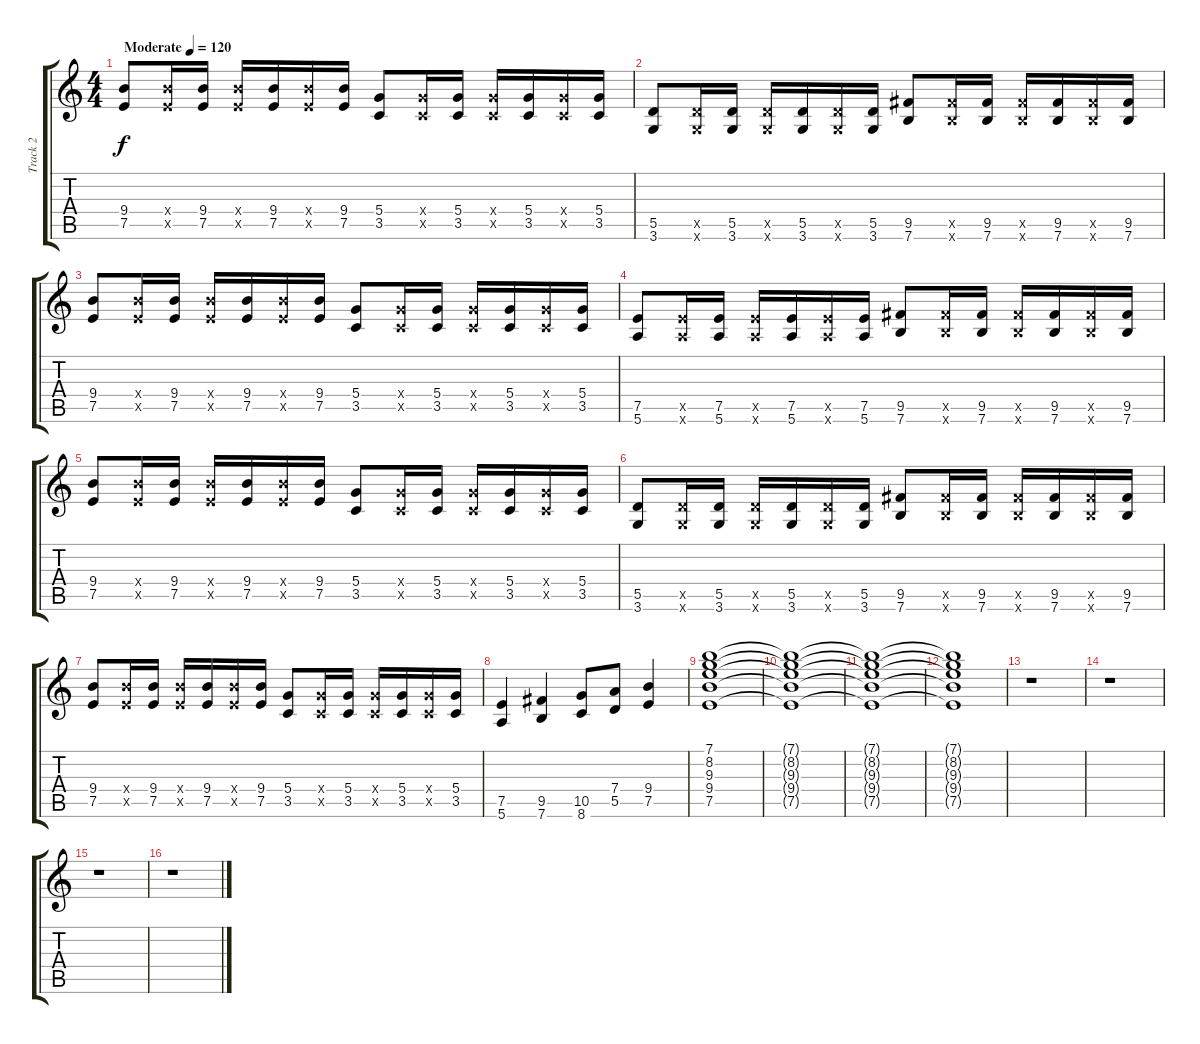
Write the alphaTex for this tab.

\track ("Track 2" "Track 2") {instrument acousticguitarsteel}
\staff {score tabs}
\tuning (E4 B3 G3 D3 A2 E2) {hide}
\ts (4 4)
\tempo (120 "Moderate")
\clef g2
\ks c
(9.4 7.5).8{dy f instrument acousticguitarsteel} (9.4{x} 7.5{x}).16 (9.4 7.5).16 (9.4{x} 7.5{x}).16 (9.4 7.5).16 (9.4{x} 7.5{x}).16 (9.4 7.5).16 (5.4 3.5).8 (5.4{x} 3.5{x}).16 (5.4 3.5).16 (5.4{x} 3.5{x}).16 (5.4 3.5).16 (5.4{x} 3.5{x}).16 (5.4 3.5).16 |
(5.5 3.6).8 (5.5{x} 3.6{x}).16 (5.5 3.6).16 (5.5{x} 3.6{x}).16 (5.5 3.6).16 (5.5{x} 3.6{x}).16 (5.5 3.6).16 (9.5 7.6).8 (9.5{x} 7.6{x}).16 (9.5 7.6).16 (9.5{x} 7.6{x}).16 (9.5 7.6).16 (9.5{x} 7.6{x}).16 (9.5 7.6).16 |
(9.4 7.5).8 (9.4{x} 7.5{x}).16 (9.4 7.5).16 (9.4{x} 7.5{x}).16 (9.4 7.5).16 (9.4{x} 7.5{x}).16 (9.4 7.5).16 (5.4 3.5).8 (5.4{x} 3.5{x}).16 (5.4 3.5).16 (5.4{x} 3.5{x}).16 (5.4 3.5).16 (5.4{x} 3.5{x}).16 (5.4 3.5).16 |
(7.5 5.6).8 (7.5{x} 5.6{x}).16 (7.5 5.6).16 (7.5{x} 5.6{x}).16 (7.5 5.6).16 (7.5{x} 5.6{x}).16 (7.5 5.6).16 (9.5 7.6).8 (9.5{x} 7.6{x}).16 (9.5 7.6).16 (9.5{x} 7.6{x}).16 (9.5 7.6).16 (9.5{x} 7.6{x}).16 (9.5 7.6).16 |
(9.4 7.5).8 (9.4{x} 7.5{x}).16 (9.4 7.5).16 (9.4{x} 7.5{x}).16 (9.4 7.5).16 (9.4{x} 7.5{x}).16 (9.4 7.5).16 (5.4 3.5).8 (5.4{x} 3.5{x}).16 (5.4 3.5).16 (5.4{x} 3.5{x}).16 (5.4 3.5).16 (5.4{x} 3.5{x}).16 (5.4 3.5).16 |
(5.5 3.6).8 (5.5{x} 3.6{x}).16 (5.5 3.6).16 (5.5{x} 3.6{x}).16 (5.5 3.6).16 (5.5{x} 3.6{x}).16 (5.5 3.6).16 (9.5 7.6).8 (9.5{x} 7.6{x}).16 (9.5 7.6).16 (9.5{x} 7.6{x}).16 (9.5 7.6).16 (9.5{x} 7.6{x}).16 (9.5 7.6).16 |
(9.4 7.5).8 (9.4{x} 7.5{x}).16 (9.4 7.5).16 (9.4{x} 7.5{x}).16 (9.4 7.5).16 (9.4{x} 7.5{x}).16 (9.4 7.5).16 (5.4 3.5).8 (5.4{x} 3.5{x}).16 (5.4 3.5).16 (5.4{x} 3.5{x}).16 (5.4 3.5).16 (5.4{x} 3.5{x}).16 (5.4 3.5).16 |
(7.5 5.6).4 (9.5 7.6).4 (10.5 8.6).8 (7.4 5.5).8 (9.4 7.5).4 |
(7.1 8.2 9.3 9.4 7.5).1 |
(7.1{t} 8.2{t} 9.3{t} 9.4{t} 7.5{t}).1 |
(7.1{t} 8.2{t} 9.3{t} 9.4{t} 7.5{t}).1 |
(7.1{t} 8.2{t} 9.3{t} 9.4{t} 7.5{t}).1 |
r.1 |
r.1 |
r.1 |
r.1
